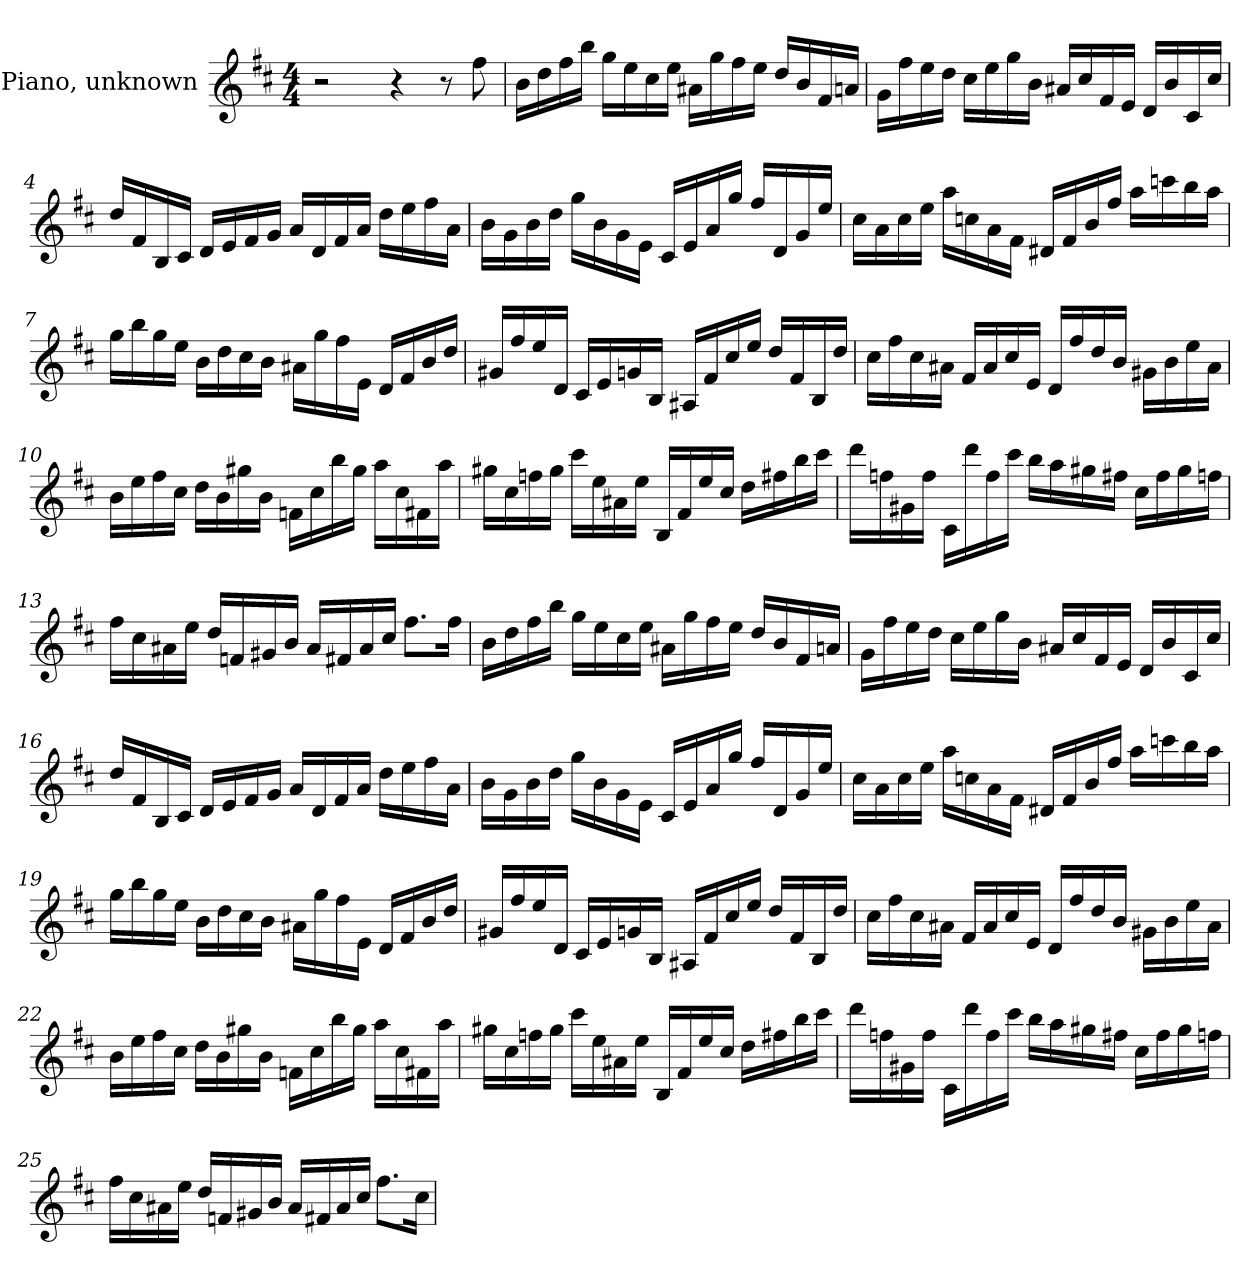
**kern
*part1
*staff1
*I"Piano, unknown
*I'Pno.
*clefG2
*k[f#c#]
*M4/4
*MM120
=1
2r
4r
8r
8ff#\
=2
16b\LL
16dd\
16ff#\
16bb\JJ
16gg\LL
16ee\
16cc#\
16ee\JJ
16a#X\LL
16gg\
16ff#\
16ee\JJ
16dd/LL
16b/
16f#/
16an/JJ
=3
16g\LL
16ff#\
16ee\
16dd\JJ
16cc#\LL
16ee\
16gg\
16b\JJ
16a#X/LL
16cc#/
16f#/
16e/JJ
16d/LL
16b/
16c#/
16cc#/JJ
!!LO:LB:g=z
=4
16dd/LL
16f#/
16B/
16c#/JJ
16d/LL
16e/
16f#/
16g/JJ
16a/LL
16d/
16f#/
16a/JJ
16dd\LL
16ee\
16ff#\
16a\JJ
=5
16b\LL
16g\
16b\
16dd\JJ
16gg\LL
16b\
16g\
16e\JJ
16c#/LL
16e/
16a/
16gg/JJ
16ff#/LL
16d/
16g/
16ee/JJ
!!LO:LB:g=z
=6
16cc#\LL
16a\
16cc#\
16ee\JJ
16aa\LL
16ccn\
16a\
16f#\JJ
16d#X/LL
16f#/
16b/
16ff#/JJ
16aa\LL
16cccn\
16bb\
16aa\JJ
=7
16gg\LL
16bb\
16gg\
16ee\JJ
16b\LL
16dd\
16cc#\
16b\JJ
16a#X\LL
16gg\
16ff#\
16e\JJ
16d/LL
16f#/
16b/
16dd/JJ
!!LO:LB:g=z
=8
16g#X/LL
16ff#/
16ee/
16d/JJ
16c#/LL
16e/
16gn/
16B/JJ
16A#X/LL
16f#/
16cc#/
16ee/JJ
16dd/LL
16f#/
16B/
16dd/JJ
=9
16cc#\LL
16ff#\
16cc#\
16a#X\JJ
16f#/LL
16a#/
16cc#/
16e/JJ
16d/LL
16ff#/
16dd/
16b/JJ
16g#X\LL
16b\
16ee\
16a#\JJ
!!LO:LB:g=z
=10
16b\LL
16ee\
16ff#\
16cc#\JJ
16dd\LL
16b\
16gg#X\
16b\JJ
16fn\LL
16cc#\
16bb\
16gg#\JJ
16aa\LL
16cc#\
16f#X\
16aa\JJ
=11
16gg#X\LL
16cc#\
16ffn\
16gg#\JJ
16ccc#\LL
16ee\
16a#X\
16ee\JJ
16B/LL
16f#/
16ee/
16cc#/JJ
16dd\LL
16ff#X\
16bb\
16ccc#\JJ
!!LO:LB:g=z
=12
16ddd\LL
16ffn\
16g#X\
16ff\JJ
16c#\LL
16ddd\
16ff\
16ccc#\JJ
16bb\LL
16aa\
16gg#X\
16ff#X\JJ
16cc#\LL
16ff#\
16gg#\
16ffn\JJ
=13
16ff#\LL
16cc#\
16a#X\
16ee\JJ
16dd/LL
16fn/
16g#X/
16b/JJ
16a#/LL
16f#X/
16a#/
16cc#/JJ
8.ff#\L
16ff#\Jk
!!LO:LB:g=z
=14
16b\LL
16dd\
16ff#\
16bb\JJ
16gg\LL
16ee\
16cc#\
16ee\JJ
16a#X\LL
16gg\
16ff#\
16ee\JJ
16dd/LL
16b/
16f#/
16an/JJ
=15
16g\LL
16ff#\
16ee\
16dd\JJ
16cc#\LL
16ee\
16gg\
16b\JJ
16a#X/LL
16cc#/
16f#/
16e/JJ
16d/LL
16b/
16c#/
16cc#/JJ
!!LO:LB:g=z
=16
16dd/LL
16f#/
16B/
16c#/JJ
16d/LL
16e/
16f#/
16g/JJ
16a/LL
16d/
16f#/
16a/JJ
16dd\LL
16ee\
16ff#\
16a\JJ
=17
16b\LL
16g\
16b\
16dd\JJ
16gg\LL
16b\
16g\
16e\JJ
16c#/LL
16e/
16a/
16gg/JJ
16ff#/LL
16d/
16g/
16ee/JJ
!!LO:LB:g=z
=18
16cc#\LL
16a\
16cc#\
16ee\JJ
16aa\LL
16ccn\
16a\
16f#\JJ
16d#X/LL
16f#/
16b/
16ff#/JJ
16aa\LL
16cccn\
16bb\
16aa\JJ
=19
16gg\LL
16bb\
16gg\
16ee\JJ
16b\LL
16dd\
16cc#\
16b\JJ
16a#X\LL
16gg\
16ff#\
16e\JJ
16d/LL
16f#/
16b/
16dd/JJ
!!LO:LB:g=z
=20
16g#X/LL
16ff#/
16ee/
16d/JJ
16c#/LL
16e/
16gn/
16B/JJ
16A#X/LL
16f#/
16cc#/
16ee/JJ
16dd/LL
16f#/
16B/
16dd/JJ
=21
16cc#\LL
16ff#\
16cc#\
16a#X\JJ
16f#/LL
16a#/
16cc#/
16e/JJ
16d/LL
16ff#/
16dd/
16b/JJ
16g#X\LL
16b\
16ee\
16a#\JJ
!!LO:LB:g=z
=22
16b\LL
16ee\
16ff#\
16cc#\JJ
16dd\LL
16b\
16gg#X\
16b\JJ
16fn\LL
16cc#\
16bb\
16gg#\JJ
16aa\LL
16cc#\
16f#X\
16aa\JJ
=23
16gg#X\LL
16cc#\
16ffn\
16gg#\JJ
16ccc#\LL
16ee\
16a#X\
16ee\JJ
16B/LL
16f#/
16ee/
16cc#/JJ
16dd\LL
16ff#X\
16bb\
16ccc#\JJ
!!LO:PB:g=z
=24
16ddd\LL
16ffn\
16g#X\
16ff\JJ
16c#\LL
16ddd\
16ff\
16ccc#\JJ
16bb\LL
16aa\
16gg#X\
16ff#X\JJ
16cc#\LL
16ff#\
16gg#\
16ffn\JJ
=25
16ff#\LL
16cc#\
16a#X\
16ee\JJ
16dd/LL
16fn/
16g#X/
16b/JJ
16a#/LL
16f#X/
16a#/
16cc#/JJ
8.ff#\L
16cc#\Jk
=
*-
